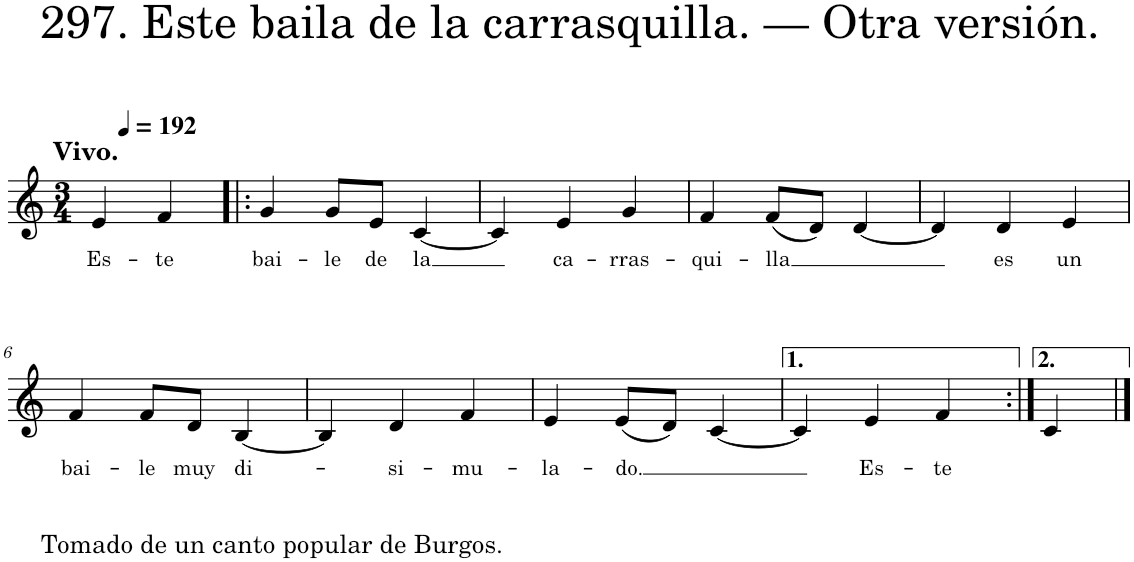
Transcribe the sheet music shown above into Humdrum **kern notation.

**kern	**text
*part1	*part1
*staff1	*staff1
*I"Piano	*
*I'Pno.	*
*clefG2	*
*k[]	*
*M3/4	*
*MM192	*
=1	=1
!LO:TX:a:B:t=Vivo.	!
!	!LO:LY:b
4e/	Es-
!	!LO:LY:b
4f/	-te
=2!|:	=2!|:
!	!LO:LY:b
4g/	bai-
!	!LO:LY:b
8g/L	-le
!	!LO:LY:b
8e/J	de
!	!LO:LY:b
[4c/	la
=3	=3
4c/]	.
!	!LO:LY:b
4e/	ca-
!	!LO:LY:b
4g/	-rras-
=4	=4
!	!LO:LY:b
4f/	-qui-
!	!LO:LY:b
(8f/L	-lla
8d/J)	.
[4d/	.
=5	=5
4d/]	.
!	!LO:LY:b
4d/	es
!	!LO:LY:b
4e/	un
!!LO:LB:g=z
=6	=6
!	!LO:LY:b
4f/	bai-
!	!LO:LY:b
8f/L	-le
!	!LO:LY:b
8d/J	muy
!	!LO:LY:b
[4B/	di-
=7	=7
4B/]	.
!LO:TX:b:t=Tomado de un canto popular de Burgos.	!
!	!LO:LY:b
4d/	-si-
!	!LO:LY:b
4f/	-mu-
=8	=8
!	!LO:LY:b
4e/	-la-
!	!LO:LY:b
(8e/L	-do.
8d/J)	.
[4c/	.
=9	=9
4c/]	.
!	!LO:LY:b
4e/	Es-
!	!LO:LY:b
4f/	-te
=10:|!	=10:|!
4c/	.
==	==
*-	*-
